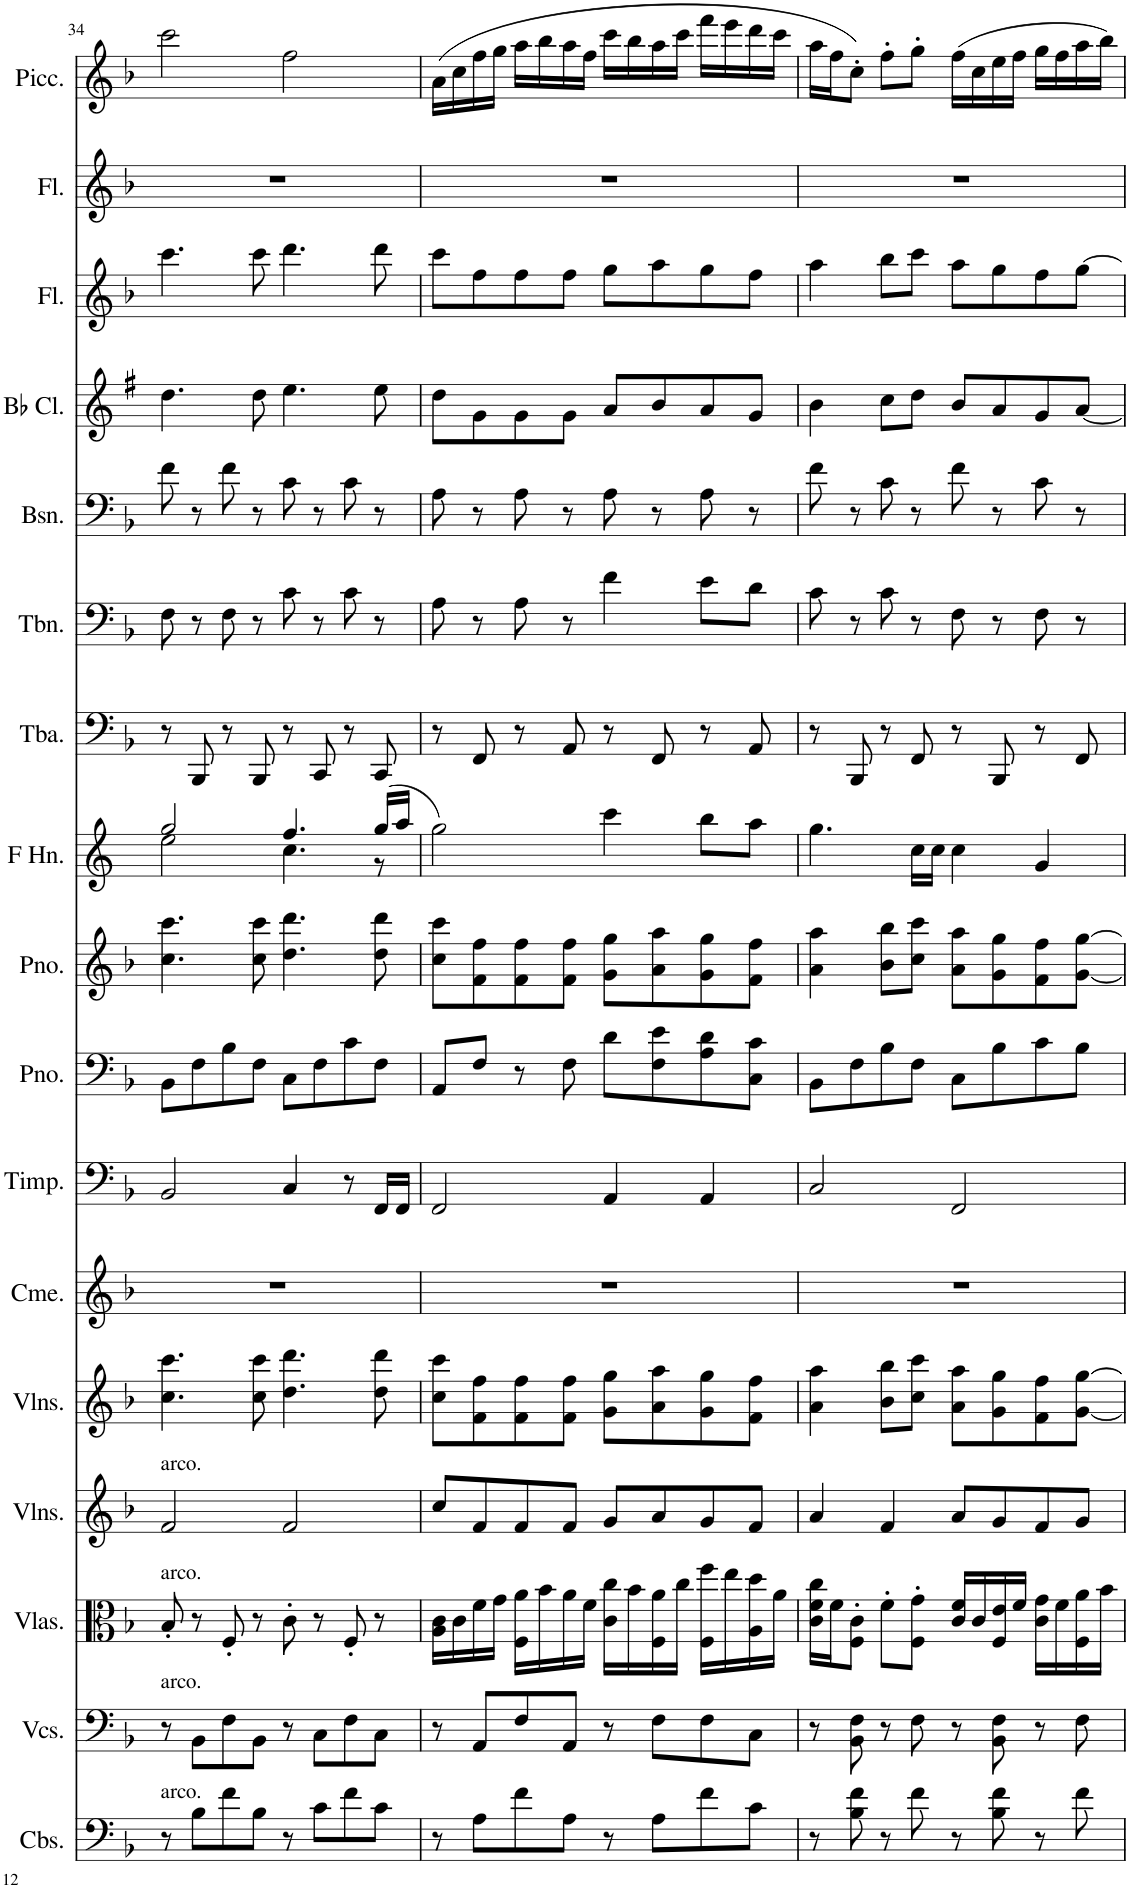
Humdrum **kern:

**kern	**kern	**kern	**kern	**kern	**kern	**kern	**kern	**kern	**kern	**kern	**kern	**kern	**kern	**kern	**kern	**kern
*part17	*part16	*part15	*part14	*part13	*part12	*part11	*part10	*part9	*part8	*part7	*part6	*part5	*part4	*part3	*part2	*part1
*staff17	*staff16	*staff15	*staff14	*staff13	*staff12	*staff11	*staff10	*staff9	*staff8	*staff7	*staff6	*staff5	*staff4	*staff3	*staff2	*staff1
*I"Contrabasses	*I"Violoncellos	*I"Violas	*I"Violins	*I"Violins	*I"Chimes	*I"Timpani	*I"Piano	*I"Piano	*I"Horn in F	*I"Tuba	*I"Trombone	*I"Bassoon	*I"Bb Clarinet	*I"Flute	*I"Flute	*I"Piccolo
*I'Cbs.	*I'Vcs.	*I'Vlas.	*I'Vlns.	*I'Vlns.	*I'Cme.	*I'Timp.	*I'Pno.	*I'Pno.	*	*I'Tba.	*I'Tbn.	*I'Bsn.	*I'Bb Cl.	*I'Fl.	*I'Fl.	*I'Picc.
!!LO:PB:g=z
*clefF4	*clefF4	*clefC3	*clefG2	*clefG2	*clefG2	*clefF4	*clefF4	*clefG2	*clefG2	*clefF4	*clefF4	*clefF4	*clefG2	*clefG2	*clefG2	*clefG2
*Trd7c12	*	*	*	*	*	*	*	*	*Trd4c7	*	*	*	*Trd1c2	*	*	*Trd-7c-12
*k[b-]	*k[b-]	*k[b-]	*k[b-]	*k[b-]	*k[b-]	*k[b-]	*k[b-]	*k[b-]	*k[]	*k[b-]	*k[b-]	*k[b-]	*k[f#]	*k[b-]	*k[b-]	*k[b-]
*M4/4	*M4/4	*M4/4	*M4/4	*M4/4	*M4/4	*M4/4	*M4/4	*M4/4	*M4/4	*M4/4	*M4/4	*M4/4	*M4/4	*M4/4	*M4/4	*M4/4
=34	=34	=34	=34	=34	=34	=34	=34	=34	=34	=34	=34	=34	=34	=34	=34	=34
*	*	*	*	*	*	*	*	*	*^	*	*	*	*	*	*	*
!	!	!	!LO:TX:a:t=arco.	!	!	!	!	!	!	!	!	!	!	!	!	!	!
!	!	!LO:TX:a:t=arco.	!	!	!	!	!	!	!	!	!	!	!	!	!	!	!
!	!LO:TX:a:t=arco.	!	!	!	!	!	!	!	!	!	!	!	!	!	!	!	!
!LO:TX:a:t=arco.	!	!	!	!	!	!	!	!	!	!	!	!	!	!	!	!	!
8r	8r	8B-'/	2f/	4.cc\ 4.ccc\	1r	2BB-/	8BB-\L	4.cc\ 4.ccc\	2gg/	2ee\	8r	8F\	8f\	4.dd\	4.ccc\	1r	2ccc\
8B-\L	8BB-\L	8r	.	.	.	.	8F\	.	.	.	8BBB-/	8r	8r	.	.	.	.
8f\	8F\	8F'/	.	.	.	.	8B-\	.	.	.	8r	8F\	8f\	.	.	.	.
8B-\J	8BB-\J	8r	.	8cc\ 8ccc\	.	.	8F\J	8cc\ 8ccc\	.	.	8BBB-/	8r	8r	8dd\	8ccc\	.	.
8r	8r	8c'\	2f/	4.dd\ 4.ddd\	.	4C/	8C\L	4.dd\ 4.ddd\	4.ff/	4.cc\	8r	8c\	8c\	4.ee\	4.ddd\	.	2ff\
8c\L	8C\L	8r	.	.	.	.	8F\	.	.	.	8CC/	8r	8r	.	.	.	.
8f\	8F\	8F'/	.	.	.	8r	8c\	.	.	.	8r	8c\	8c\	.	.	.	.
8c\J	8C\J	8r	.	8dd\ 8ddd\	.	16FF/LL	8F\J	8dd\ 8ddd\	(16gg/LL	8r	8CC/	8r	8r	8ee\	8ddd\	.	.
.	.	.	.	.	.	16FF/JJ	.	.	16aa/JJ	.	.	.	.	.	.	.	.
*	*	*	*	*	*	*	*	*	*v	*v	*	*	*	*	*	*	*
=35	=35	=35	=35	=35	=35	=35	=35	=35	=35	=35	=35	=35	=35	=35	=35	=35
8r	8r	16A\ 16c\LL	8cc/L	8cc\ 8ccc\L	1r	2FF/	8AA/L	8cc\ 8ccc\L	2gg\)	8r	8A\	8A\	8dd\L	8ccc\L	1r	(16a\LL
.	.	16c\	.	.	.	.	.	.	.	.	.	.	.	.	.	16cc\
8A\L	8AA/L	16f\	8f/	8f\ 8ff\	.	.	8F/J	8f\ 8ff\	.	8FF/	8r	8r	8g\	8ff\	.	16ff\
.	.	16g\JJ	.	.	.	.	.	.	.	.	.	.	.	.	.	16gg\JJ
8f\	8F/	16F\ 16a\LL	8f/	8f\ 8ff\	.	.	8r	8f\ 8ff\	.	8r	8A\	8A\	8g\	8ff\	.	16aa\LL
.	.	16b-\	.	.	.	.	.	.	.	.	.	.	.	.	.	16bb-\
8A\J	8AA/J	16a\	8f/J	8f\ 8ff\J	.	.	8F\	8f\ 8ff\J	.	8AA/	8r	8r	8g\J	8ff\J	.	16aa\
.	.	16f\JJ	.	.	.	.	.	.	.	.	.	.	.	.	.	16ff\JJ
8r	8r	16c\ 16cc\LL	8g/L	8g\ 8gg\L	.	4AA/	8d\L	8g\ 8gg\L	4ccc\	8r	4f\	8A\	8a/L	8gg\L	.	16ccc\LL
.	.	16b-\	.	.	.	.	.	.	.	.	.	.	.	.	.	16bb-\
8A\L	8F\L	16F\ 16a\	8a/	8a\ 8aa\	.	.	8F\ 8e\	8a\ 8aa\	.	8FF/	.	8r	8b/	8aa\	.	16aa\
.	.	16cc\JJ	.	.	.	.	.	.	.	.	.	.	.	.	.	16ccc\JJ
8f\	8F\	16F\ 16ff\LL	8g/	8g\ 8gg\	.	4AA/	8A\ 8d\	8g\ 8gg\	8bb\L	8r	8e\L	8A\	8a/	8gg\	.	16fff\LL
.	.	16ee\	.	.	.	.	.	.	.	.	.	.	.	.	.	16eee\
8c\J	8C\J	16A\ 16dd\	8f/J	8f\ 8ff\J	.	.	8C\ 8c\J	8f\ 8ff\J	8aa\J	8AA/	8d\J	8r	8g/J	8ff\J	.	16ddd\
.	.	16a\JJ	.	.	.	.	.	.	.	.	.	.	.	.	.	16ccc\JJ
=36	=36	=36	=36	=36	=36	=36	=36	=36	=36	=36	=36	=36	=36	=36	=36	=36
8r	8r	16c\ 16f\ 16cc\LL	4a/	4a\ 4aa\	1r	2C/	8BB-\L	4a\ 4aa\	4.gg\	8r	8c\	8f\	4b\	4aa\	1r	16aa\LL
.	.	16f\J	.	.	.	.	.	.	.	.	.	.	.	.	.	16ff\J
8B-\ 8f\	8BB-\ 8F\	8F\' 8c\'J	.	.	.	.	8F\	.	.	8BBB-/	8r	8r	.	.	.	8cc'\J)
8r	8r	8f'\L	4f/	8b-\ 8bb-\L	.	.	8B-\	8b-\ 8bb-\L	.	8r	8c\	8c\	8cc\L	8bb-\L	.	8ff'\L
8f\	8F\	8F\' 8g\'J	.	8cc\ 8ccc\J	.	.	8F\J	8cc\ 8ccc\J	16cc\LL	8FF/	8r	8r	8dd\J	8ccc\J	.	8gg'\J
.	.	.	.	.	.	.	.	.	16cc\JJ	.	.	.	.	.	.	.
8r	8r	16c/ 16f/LL	8a/L	8a\ 8aa\L	.	2FF/	8C\L	8a\ 8aa\L	4cc\	8r	8F\	8f\	8b/L	8aa\L	.	(16ff\LL
.	.	16c/	.	.	.	.	.	.	.	.	.	.	.	.	.	16cc\
8B-\ 8f\	8BB-\ 8F\	16F/ 16e/	8g/	8g\ 8gg\	.	.	8B-\	8g\ 8gg\	.	8BBB-/	8r	8r	8a/	8gg\	.	16ee\
.	.	16f/JJ	.	.	.	.	.	.	.	.	.	.	.	.	.	16ff\JJ
8r	8r	16c\ 16g\LL	8f/	8f\ 8ff\	.	.	8c\	8f\ 8ff\	4g/	8r	8F\	8c\	8g/	8ff\	.	16gg\LL
.	.	16f\	.	.	.	.	.	.	.	.	.	.	.	.	.	16ff\
8f\	8F\	16F\ 16a\	8g/J	[8g\ [8gg\J	.	.	8B-\J	[8g\ [8gg\J	.	8FF/	8r	8r	[8a/J	[8gg\J	.	16aa\
.	.	16b-\JJ	.	.	.	.	.	.	.	.	.	.	.	.	.	16bb-\JJ)
=	=	=	=	=	=	=	=	=	=	=	=	=	=	=	=	=
*-	*-	*-	*-	*-	*-	*-	*-	*-	*-	*-	*-	*-	*-	*-	*-	*-
